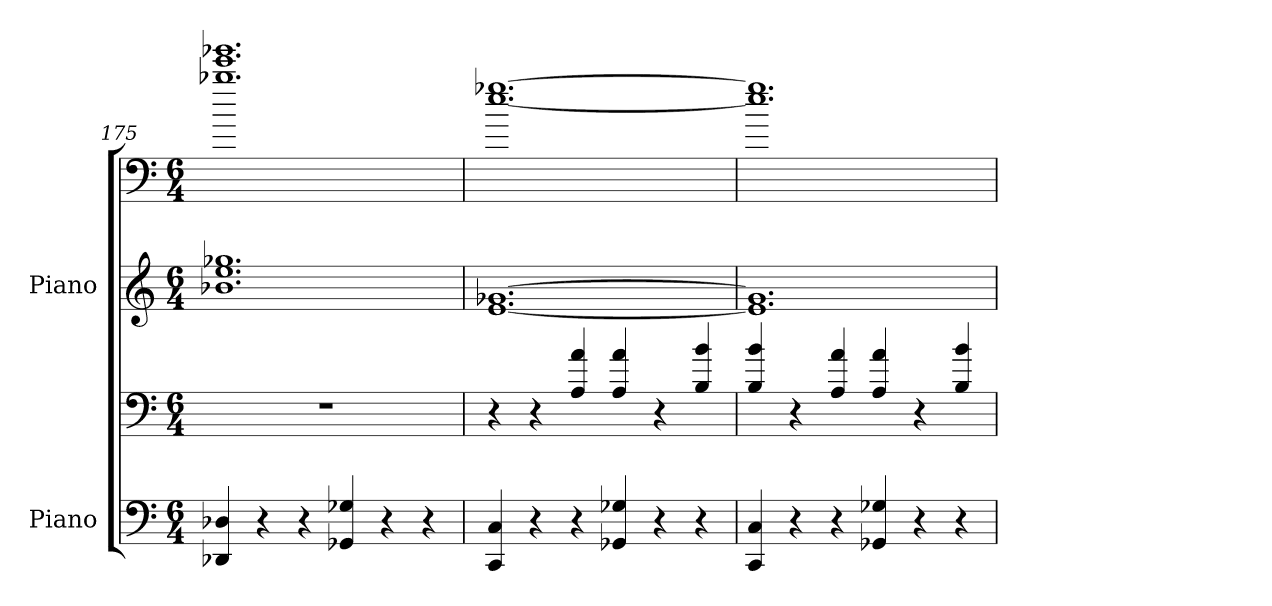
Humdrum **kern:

**kern	**kern	**kern	**kern
*part2	*part2	*part1	*part1
*staff4	*staff3	*staff2	*staff1
*I"Piano	*	*I"Piano	*
*I'Pno.	*	*I'Pno.	*
*clefF4	*clefF4	*clefG2	*clefF4
*k[]	*k[]	*k[]	*k[]
*M6/4	*M6/4	*M6/4	*M6/4
=175	=175	=175	=175
4DD-X/ 4D-X/	1.r	1.b-X 1.ee 1.gg-X	1.bb-X 1.eee 1.ggg-X
4r	.	.	.
4r	.	.	.
4GG-X/ 4G-X/	.	.	.
4r	.	.	.
4r	.	.	.
!!LO:LB:g=z
=176	=176	=176	=176
4CC/ 4C/	4r	[1.e [1.g-X	[1.ee [1.gg-X
4r	4r	.	.
4r	4A/ 4a/	.	.
4GG-X/ 4G-X/	4A/ 4a/	.	.
4r	4r	.	.
4r	4B/ 4b/	.	.
=177	=177	=177	=177
4CC/ 4C/	4B/ 4b/	1.e] 1.g-]	1.ee] 1.gg-]
4r	4r	.	.
4r	4A/ 4a/	.	.
4GG-X/ 4G-X/	4A/ 4a/	.	.
4r	4r	.	.
4r	4B/ 4b/	.	.
=	=	=	=
*-	*-	*-	*-
